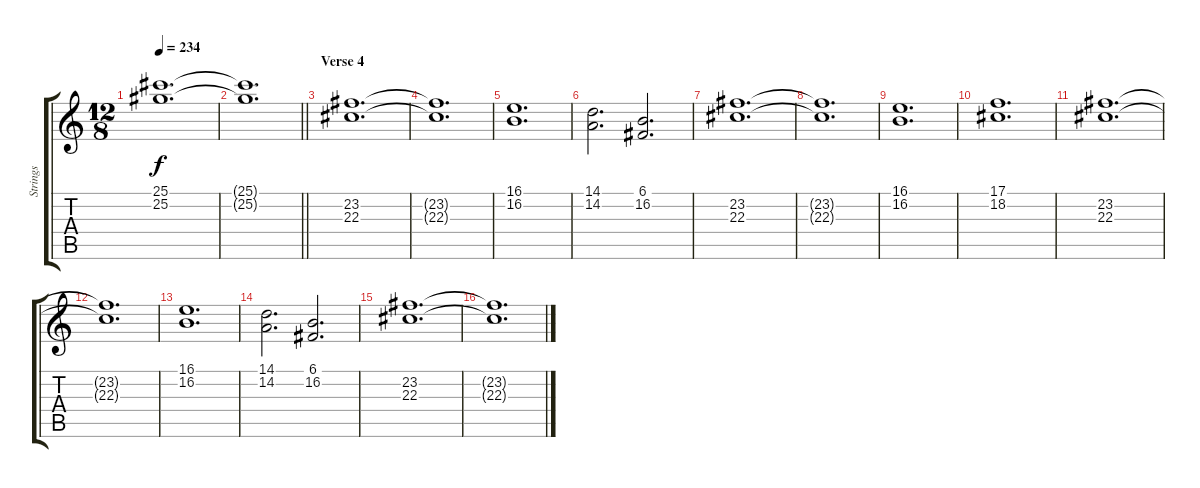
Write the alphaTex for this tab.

\track ("Strings" "Strings") {instrument stringensemble1}
\staff {score tabs}
\tuning (C4 G3 Eb3 Bb2 F2 C2) {hide}
\ts (12 8)
\tempo 234
\clef g2
\ks c
(25.1 25.2).1{d dy f} |
\barLineRight lightlight
(25.1{t} 25.2{t}).1{d} |
\section ("" "Verse 4")
(23.2 22.3).1{d} |
(23.2{t} 22.3{t}).1{d} |
(16.1 16.2).1{d} |
(14.1 14.2).2{d} (6.1 16.2).2{d} |
(23.2 22.3).1{d} |
(23.2{t} 22.3{t}).1{d} |
(16.1 16.2).1{d} |
(17.1 18.2).1{d} |
(23.2 22.3).1{d} |
(23.2{t} 22.3{t}).1{d} |
(16.1 16.2).1{d} |
(14.1 14.2).2{d} (6.1 16.2).2{d} |
(23.2 22.3).1{d} |
(23.2{t} 22.3{t}).1{d}
